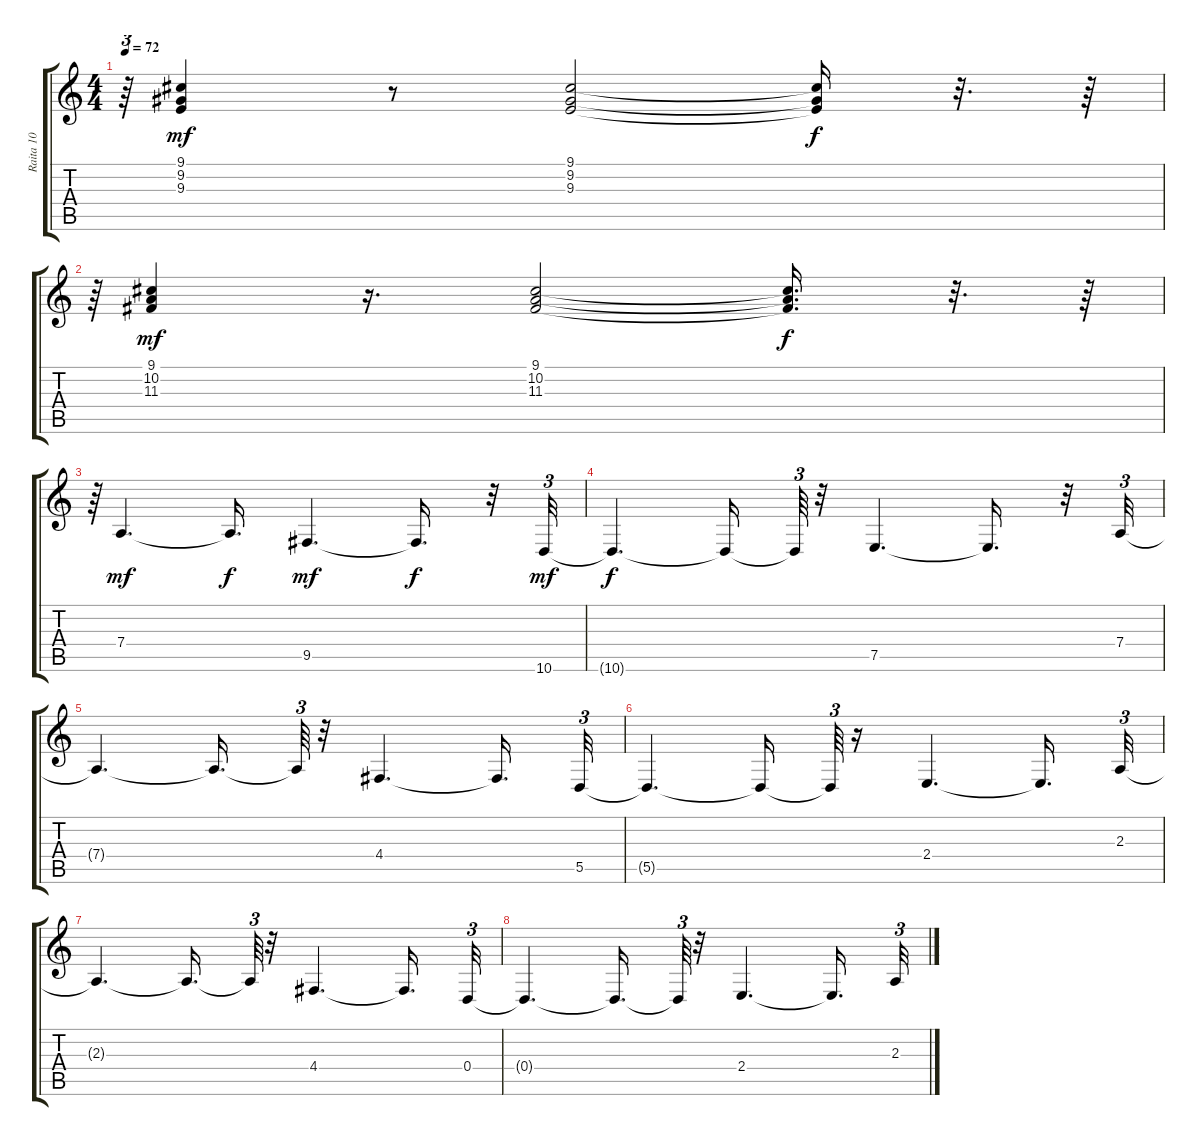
\track ("Raita 10" "Raita 10") {instrument stringensemble1}
\staff {score tabs}
\tuning (E4 B3 G3 D3 A2 E2) {hide}
\ts (4 4)
\tempo 72
\clef g2
\ks c
r.64{tu (3 2) dy f} (9.1 9.2 9.3).4{dy mf} r.8 (9.1 9.2 9.3).2 (9.1{t} 9.2{t} 9.3{t}).16{dy f} r.32{d} r.64 |
r.64{tu (3 2)} (9.1 10.2 11.3).4{dy mf} r.16{d} (9.1 10.2 11.3).2 (9.1{t} 10.2{t} 11.3{t}).16{d dy f} r.32{d} r.64 |
r.64{tu (3 2)} 7.4.4{d dy mf} 7.4{t}.16{d dy f} 9.5.4{d dy mf} 9.5{t}.16{d dy f} r.32 10.6.32{tu (3 2) dy mf} |
10.6{t}.4{d dy f} 10.6{t}.16 10.6{t}.64{tu (3 2)} r.32 7.5.4{d} 7.5{t}.16{d} r.32 7.4.32{tu (3 2)} |
7.4{t}.4{d} 7.4{t}.16{d} 7.4{t}.64{tu (3 2)} r.32 4.4.4{d} 4.4{t}.16{d} 5.5.32{tu (3 2)} |
5.5{t}.4{d} 5.5{t}.16 5.5{t}.64{tu (3 2)} r.16 2.4.4{d} 2.4{t}.16{d} 2.3.32{tu (3 2)} |
2.3{t}.4{d} 2.3{t}.16{d} 2.3{t}.64{tu (3 2)} r.32 4.4.4{d} 4.4{t}.16{d} 0.4.32{tu (3 2)} |
0.4{t}.4{d} 0.4{t}.16{d} 0.4{t}.64{tu (3 2)} r.32 2.4.4{d} 2.4{t}.16{d} 2.3.32{tu (3 2)}
